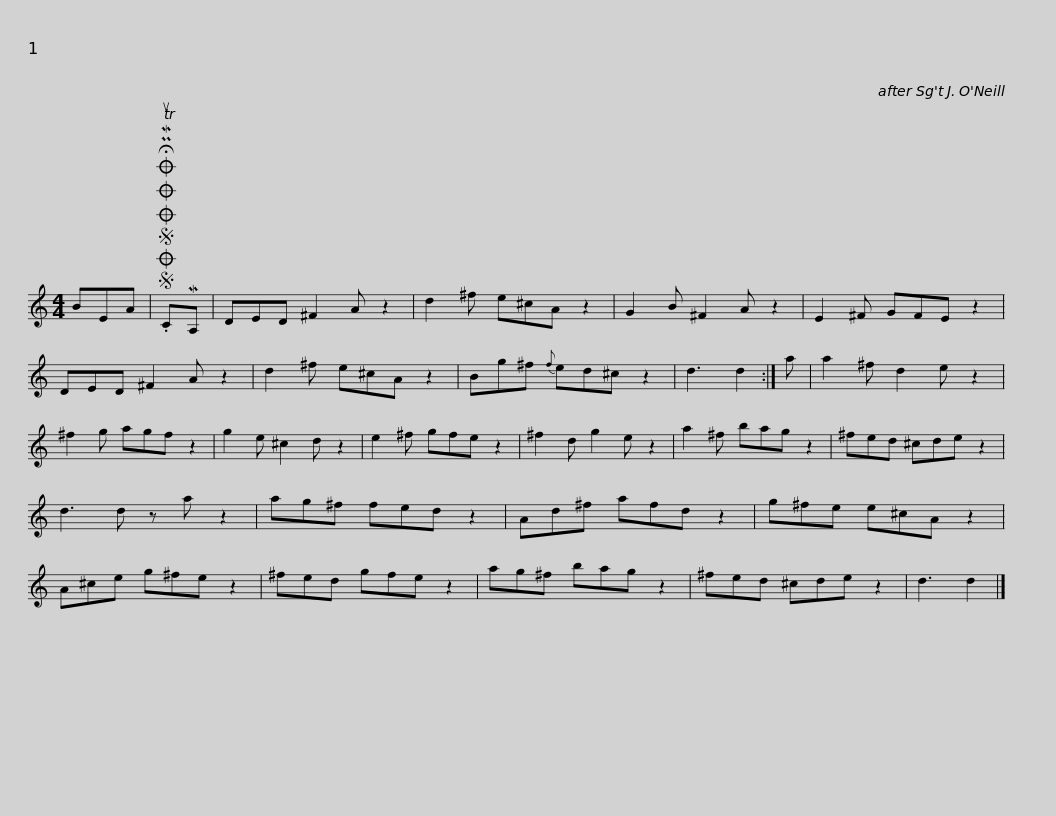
X:1
L:1/8
M:4/4
I:linebreak $
K:C
V:1 treble
V:1
 BEA |SOSOOO .!fermata!PMTuCMA, | DED ^F2 A z2 | d2 ^f e^cA z2 | G2 B ^F2 A z2 | %5
 E2 ^F GFE z2 | DED ^F2 A z2 | d2 ^f e^cA z2 |$ Bg^f{f} ed^c z2 | d3 d2 :| %10
 a | a2 ^f d2 e z2 | ^f2 g agf z2 | g2 e ^c2 d z2 | e2 ^f gfe z2 | %15
 ^f2 d g2 e z2 |$ a2 ^f bag z2 | ^fed ^cde z2 | d3 d z a z2 | ag^f fed z2 | %20
 Ad^f afd z2 | g^fe e^cA z2 |$ A^ce g^fe z2 | ^fed gfe z2 | ag^f bag z2 | %25
 ^fed ^cde z2 | d3 d2 |] %27
